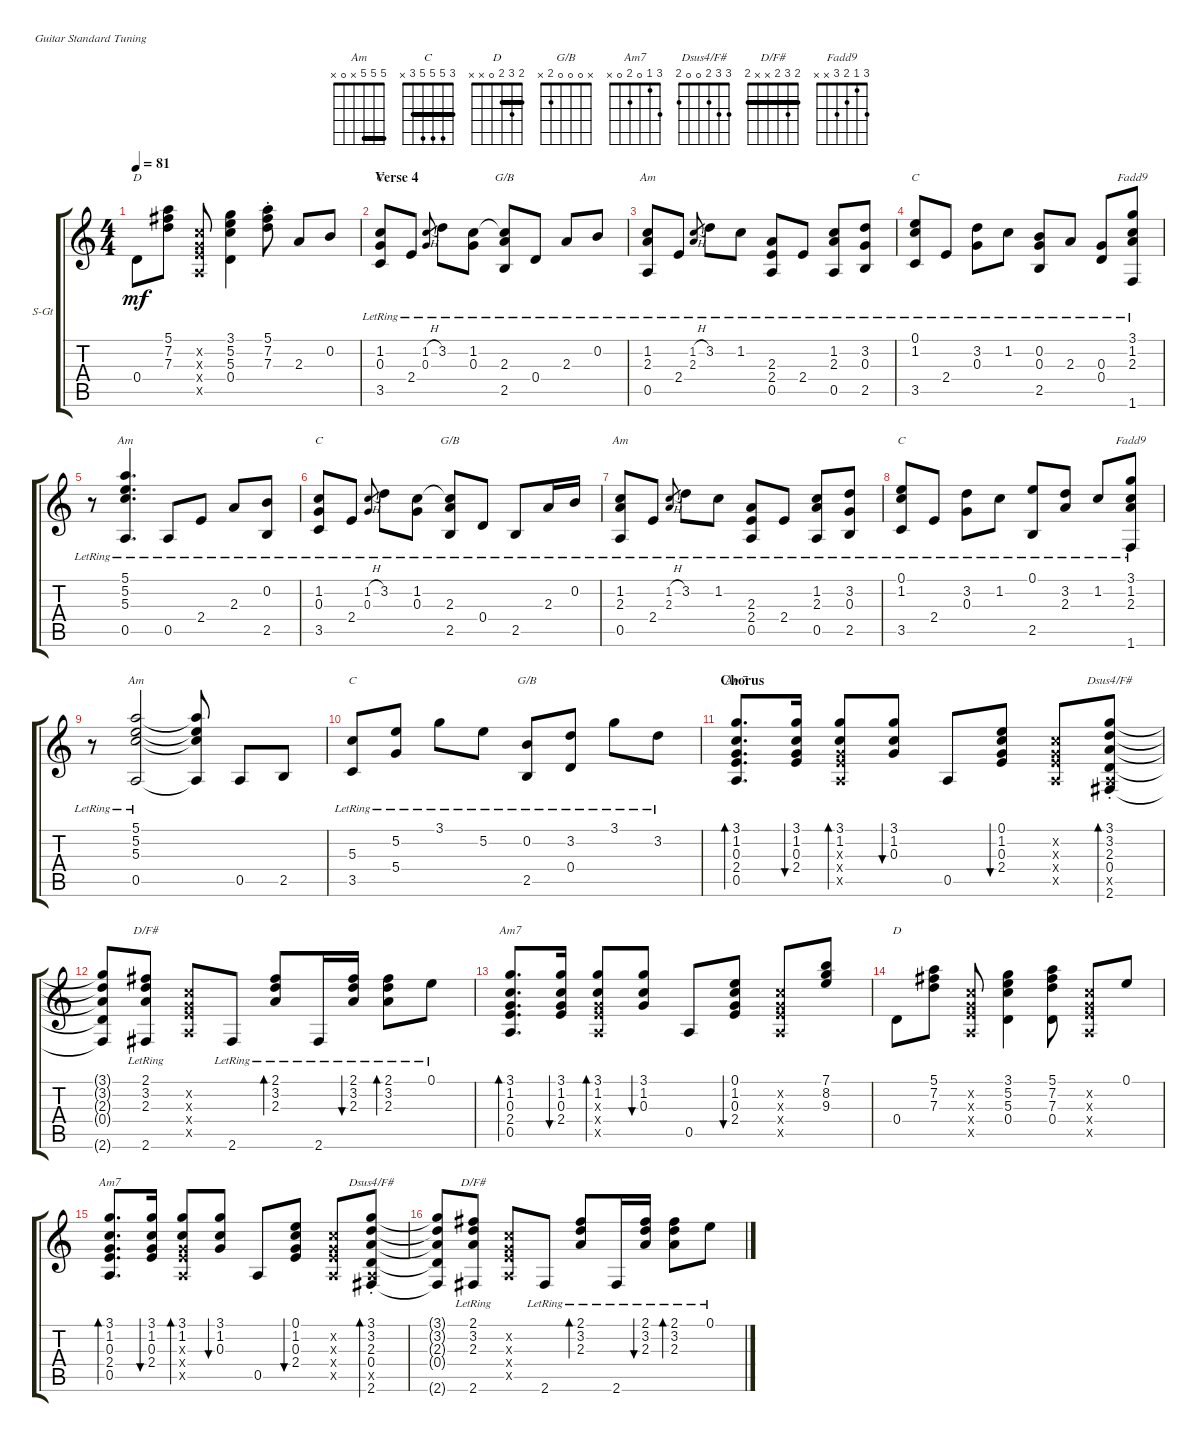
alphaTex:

\defaultSystemsLayout 4
\bracketExtendMode groupsimilarinstruments
\firstSystemTrackNameOrientation horizontal
\otherSystemsTrackNameOrientation horizontal
\track ("Steel Guitar" "S-Gt") {instrument acousticguitarsteel}
\staff {score tabs}
\tuning (E4 B3 G3 D3 A2 E2)
\chord ("Am" x 1 2 2 0 x) {showfingering false}
\chord ("C" 0 1 0 2 3 x) {showfingering false}
\chord ("D" 2 3 2 0 x x) {showfingering false barre 2}
\chord ("G/B" x 3 0 0 2 x) {showfingering false}
\chord ("Am7" 3 1 0 2 0 x) {showfingering false}
\chord ("Dsus4/F#" 3 3 2 0 0 2) {showfingering false}
\chord ("D/F#" 2 3 2 x x 2) {showfingering false barre (2 2)}
\chord ("G/B" x 0 0 0 2 x) {showfingering false}
\chord ("Fadd9" 3 1 2 x x 1) {showfingering false barre 1}
\chord ("Am" 5 5 5 x 0 x) {showfingering false barre (5 5)}
\chord ("C" 3 5 5 5 3 x) {showfingering false barre 3}
\chord ("Fadd9" 3 1 2 3 x x) {showfingering false}
\ts (4 4)
\tempo 81
\clef g2
\ks aminor
0.4.8{ch "D" dy mf} (5.1 7.2 7.3).8 (0.5{x} 2.4{x} 0.3{x} 1.2{x}).8 (3.1 5.2 5.3 0.4).4 (5.1{st} 7.2{st} 7.3{st}).8 2.3.8 0.2.8 |
\section ("" "Verse 4")
(1.2{lr} 3.5{lr} 0.3{lr}).8{ch "C"} 2.4{lr}.8 (1.2{h lr} 0.3{lr}).8{gr} 3.2{lr}.8 (1.2{lr} 0.3{lr}).8 (2.5{lr} 1.2{lr t} 2.3{lr}).8{ch "G/B"} 0.4{lr}.8 2.3{lr}.8 0.2{lr}.8 |
(1.2{lr} 0.5{lr} 2.3{lr}).8{ch "Am"} 2.4{lr}.8 (1.2{h lr} 2.3{lr}).8{gr} 3.2{lr}.8 1.2{lr}.8 (0.5{lr} 2.3{lr} 2.4{lr}).8 2.4{lr}.8 (1.2{lr} 2.3{lr} 0.5{lr}).8 (3.2{lr} 0.3{lr} 2.5{lr}).8 |
(0.1{lr} 1.2{lr} 3.5{lr}).8{ch "C"} 2.4{lr}.8 (3.2{lr} 0.3{lr}).8 1.2{lr}.8 (2.5{lr} 0.2{lr} 0.3{lr}).8 2.3{lr}.8 (0.3{lr} 0.4{lr}).8 (1.6{lr} 3.1{lr} 1.2{lr} 2.3{lr}).8{ch "Fadd9"} |
r.8 (5.1{lr} 5.2{lr} 5.3{lr} 0.5{lr}).4{d ch "Am"} 0.5{lr}.8 2.4{lr}.8 2.3{lr}.8 (0.2{lr} 2.5{lr}).8 |
(1.2{lr} 3.5{lr} 0.3{lr}).8{ch "C"} 2.4{lr}.8 (1.2{h lr} 0.3{lr}).8{gr} 3.2{lr}.8 (1.2{lr} 0.3{lr}).8 (2.5{lr} 1.2{lr t} 2.3{lr}).8{ch "G/B"} 0.4{lr}.8 2.5{lr}.8 2.3{lr}.16 0.2{lr}.16 |
(1.2{lr} 0.5{lr} 2.3{lr}).8{ch "Am"} 2.4{lr}.8 (1.2{h lr} 2.3{lr}).8{gr} 3.2{lr}.8 1.2{lr}.8 (0.5{lr} 2.3{lr} 2.4{lr}).8 2.4{lr}.8 (1.2{lr} 2.3{lr} 0.5{lr}).8 (3.2{lr} 0.3{lr} 2.5{lr}).8 |
(0.1{lr} 1.2{lr} 3.5{lr}).8{ch "C"} 2.4{lr}.8 (3.2{lr} 0.3{lr}).8 1.2{lr}.8 (2.5{lr} 0.1{lr}).8 (2.3{lr} 3.2{lr}).8 1.2{lr}.8 (1.6{lr} 3.1{lr} 1.2{lr} 2.3{lr}).8{ch "Fadd9"} |
r.8 (5.1{lr} 5.2{lr} 5.3{lr} 0.5{lr}).2{ch "Am"} (0.5{t} 5.3{t} 5.2{t} 5.1{t}).8 0.5.8 2.5.8 |
(3.5{lr} 5.3{lr}).8{ch "C"} (5.4{lr} 5.2{lr}).8 3.1{lr}.8 5.2{lr}.8 (2.5{lr} 0.2{lr}).8{ch "G/B"} (0.4{lr} 3.2{lr}).8 3.1{lr}.8 3.2{lr}.8 |
\section ("" "Chorus")
(0.5 2.4 0.3 1.2 3.1).8{d bd 37 ch "Am7"} (2.4 0.3 1.2 3.1).16{bu 30} (0.5{x} 2.4{x} 0.3{x} 1.2 3.1).8{bd 30} (0.3 1.2 3.1).8{bu 30} 0.5.8 (2.4 0.3 1.2 0.1).8{bu 30} (0.5{x} 2.4{x} 0.3{x} 1.2{x}).8 (3.1{st} 3.2{st} 2.3{st} 2.6{st} 0.4 0.5{x}).8{bd 30 ch "Dsus4/F#"} |
(3.1{t} 3.2{t} 2.3{t} 2.6{t} 0.4{t}).8 (2.1{lr} 3.2{lr} 2.3{lr} 2.6{lr}).8{ch "D/F#"} (0.5{x} 2.4{x} 0.3{x} 1.2{x}).8 2.6{lr}.8 (2.1{lr} 3.2{lr} 2.3{lr}).8{bd 30} 2.6{lr}.16 (2.1{lr} 3.2{lr} 2.3{lr}).16{bu 30} (2.1{lr} 3.2{lr} 2.3{lr}).8{bd 30} 0.1{lr}.8 |
(0.5 2.4 0.3 1.2 3.1).8{d bd 37 ch "Am7"} (2.4 0.3 1.2 3.1).16{bu 30} (0.5{x} 2.4{x} 0.3{x} 1.2 3.1).8{bd 30} (0.3 1.2 3.1).8{bu 30} 0.5.8 (2.4 0.3 1.2 0.1).8{bu 30} (0.5{x} 2.4{x} 0.3{x} 1.2{x}).8 (7.1 8.2 9.3).8 |
0.4.8{ch "D"} (5.1 7.2 7.3).8 (0.5{x} 2.4{x} 0.3{x} 1.2{x}).8 (3.1 5.2 5.3 0.4).4 (5.1 7.2 7.3 0.4).8 (0.5{x} 2.4{x} 0.3{x} 1.2{x}).8 0.1.8 |
(0.5 2.4 0.3 1.2 3.1).8{d bd 37 ch "Am7"} (2.4 0.3 1.2 3.1).16{bu 30} (0.5{x} 2.4{x} 0.3{x} 1.2 3.1).8{bd 30} (0.3 1.2 3.1).8{bu 30} 0.5.8 (2.4 0.3 1.2 0.1).8{bu 30} (0.5{x} 2.4{x} 0.3{x} 1.2{x}).8 (3.1{st} 3.2{st} 2.3{st} 2.6{st} 0.4 0.5{x}).8{bd 30 ch "Dsus4/F#"} |
(3.1{t} 3.2{t} 2.3{t} 2.6{t} 0.4{t}).8 (2.1{lr} 3.2{lr} 2.3{lr} 2.6{lr}).8{ch "D/F#"} (0.5{x} 2.4{x} 0.3{x} 1.2{x}).8 2.6{lr}.8 (2.1{lr} 3.2{lr} 2.3{lr}).8{bd 30} 2.6{lr}.16 (2.1{lr} 3.2{lr} 2.3{lr}).16{bu 30} (2.1{lr} 3.2{lr} 2.3{lr}).8{bd 30} 0.1{lr}.8
